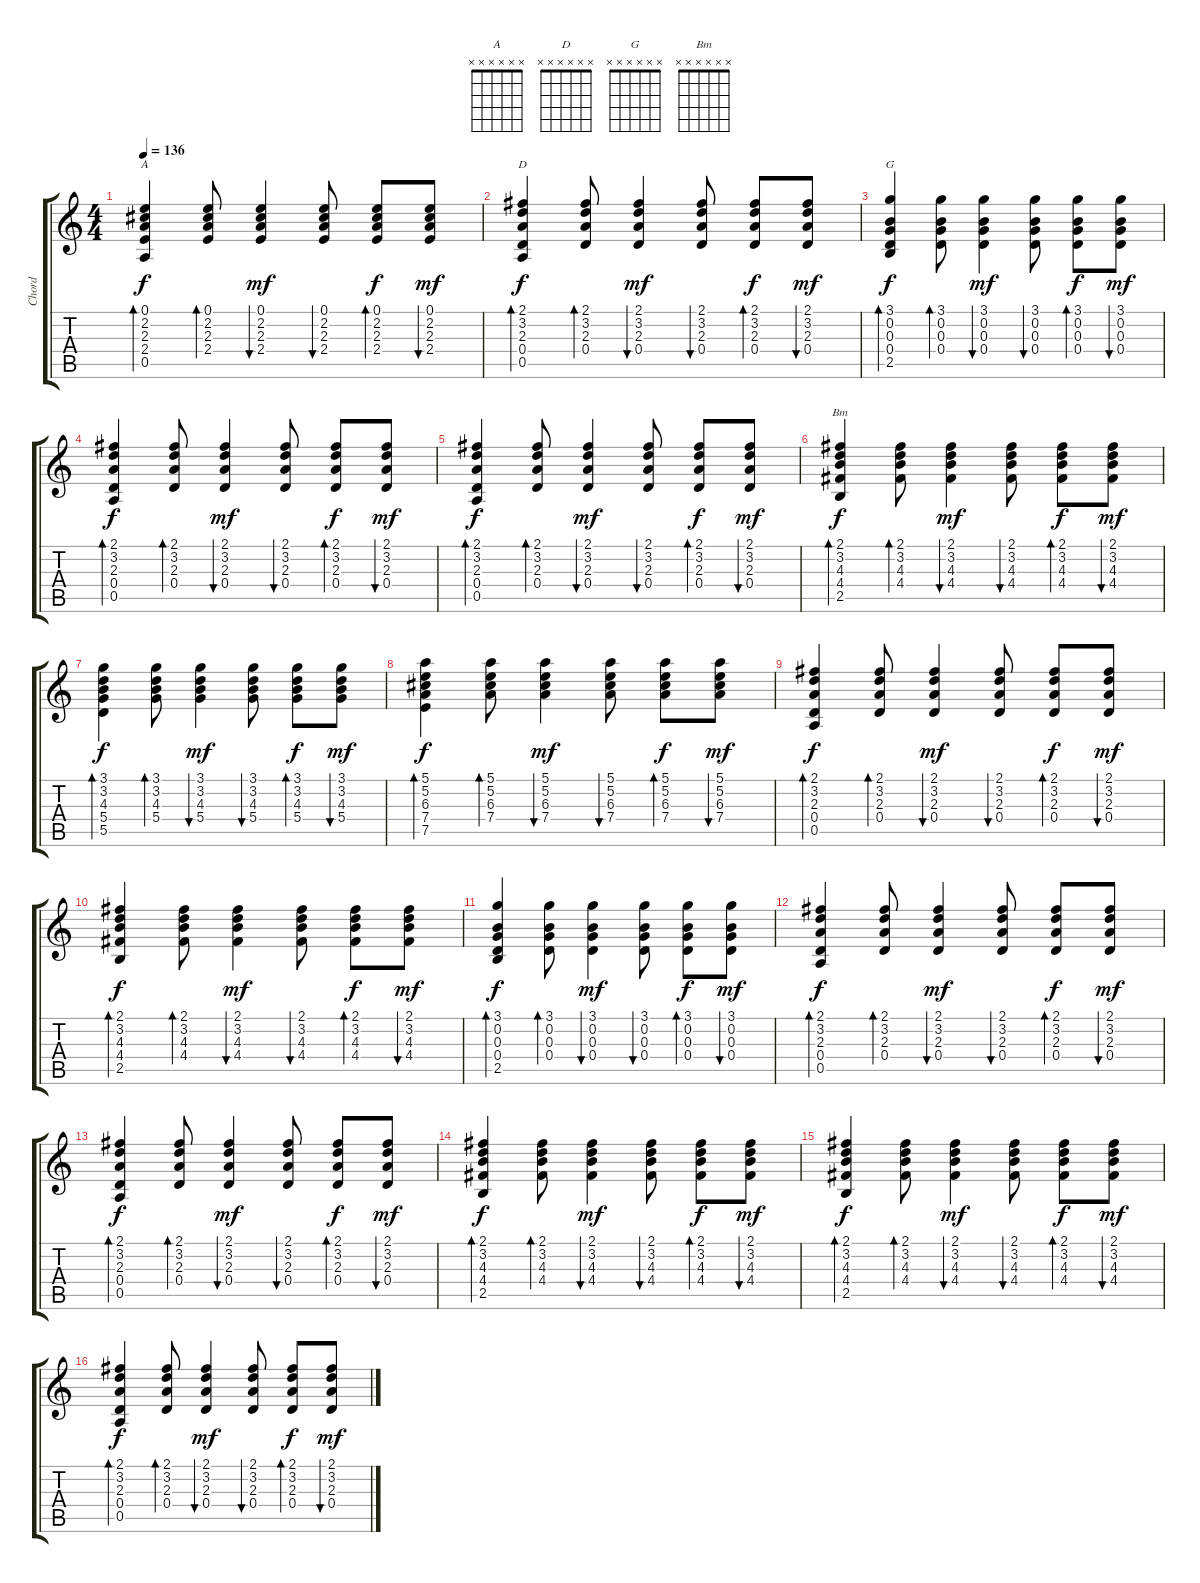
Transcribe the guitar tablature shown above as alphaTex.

\track ("Chord" "Chord") {instrument acousticguitarsteel}
\staff {score tabs}
\tuning (E4 B3 G3 D3 A2 E2) {hide}
\chord ("A" x x x x x x) {firstfret 0}
\chord ("D" x x x x x x) {firstfret 0}
\chord ("G" x x x x x x) {firstfret 0}
\chord ("Bm" x x x x x x) {firstfret 0}
\ts (4 4)
\tempo 136
\clef g2
\ks c
(0.1 2.2 2.3 2.4 0.5).4{bd 30 ch "A" dy f} (0.1 2.2 2.3 2.4).8{bd 30} (0.1 2.2 2.3 2.4).4{bu 30 dy mf} (0.1 2.2 2.3 2.4).8{bu 30} (0.1 2.2 2.3 2.4).8{bd 30 dy f} (0.1 2.2 2.3 2.4).8{bu 30 dy mf} |
(2.1 3.2 2.3 0.4 0.5).4{bd 30 ch "D" dy f} (2.1 3.2 2.3 0.4).8{bd 30} (2.1 3.2 2.3 0.4).4{bu 30 dy mf} (2.1 3.2 2.3 0.4).8{bu 30} (2.1 3.2 2.3 0.4).8{bd 30 dy f} (2.1 3.2 2.3 0.4).8{bu 30 dy mf} |
(3.1 0.2 0.3 0.4 2.5).4{bd 30 ch "G" dy f} (3.1 0.2 0.3 0.4).8{bd 30} (3.1 0.2 0.3 0.4).4{bu 30 dy mf} (3.1 0.2 0.3 0.4).8{bu 30} (3.1 0.2 0.3 0.4).8{bd 30 dy f} (3.1 0.2 0.3 0.4).8{bu 30 dy mf} |
(2.1 3.2 2.3 0.4 0.5).4{bd 30 dy f} (2.1 3.2 2.3 0.4).8{bd 30} (2.1 3.2 2.3 0.4).4{bu 30 dy mf} (2.1 3.2 2.3 0.4).8{bu 30} (2.1 3.2 2.3 0.4).8{bd 30 dy f} (2.1 3.2 2.3 0.4).8{bu 30 dy mf} |
(2.1 3.2 2.3 0.4 0.5).4{bd 30 dy f} (2.1 3.2 2.3 0.4).8{bd 30} (2.1 3.2 2.3 0.4).4{bu 30 dy mf} (2.1 3.2 2.3 0.4).8{bu 30} (2.1 3.2 2.3 0.4).8{bd 30 dy f} (2.1 3.2 2.3 0.4).8{bu 30 dy mf} |
(2.1 3.2 4.3 4.4 2.5).4{bd 30 ch "Bm" dy f} (2.1 3.2 4.3 4.4).8{bd 30} (2.1 3.2 4.3 4.4).4{bu 30 dy mf} (2.1 3.2 4.3 4.4).8{bu 30} (2.1 3.2 4.3 4.4).8{bd 30 dy f} (2.1 3.2 4.3 4.4).8{bu 30 dy mf} |
(3.1 3.2 4.3 5.4 5.5).4{bd 30 dy f} (3.1 3.2 4.3 5.4).8{bd 30} (3.1 3.2 4.3 5.4).4{bu 30 dy mf} (3.1 3.2 4.3 5.4).8{bu 30} (3.1 3.2 4.3 5.4).8{bd 30 dy f} (3.1 3.2 4.3 5.4).8{bu 30 dy mf} |
(5.1 5.2 6.3 7.4 7.5).4{bd 30 dy f} (5.1 5.2 6.3 7.4).8{bd 30} (5.1 5.2 6.3 7.4).4{bu 30 dy mf} (5.1 5.2 6.3 7.4).8{bu 30} (5.1 5.2 6.3 7.4).8{bd 30 dy f} (5.1 5.2 6.3 7.4).8{bu 30 dy mf} |
(2.1 3.2 2.3 0.4 0.5).4{bd 30 dy f} (2.1 3.2 2.3 0.4).8{bd 30} (2.1 3.2 2.3 0.4).4{bu 30 dy mf} (2.1 3.2 2.3 0.4).8{bu 30} (2.1 3.2 2.3 0.4).8{bd 30 dy f} (2.1 3.2 2.3 0.4).8{bu 30 dy mf} |
(2.1 3.2 4.3 4.4 2.5).4{bd 30 dy f} (2.1 3.2 4.3 4.4).8{bd 30} (2.1 3.2 4.3 4.4).4{bu 30 dy mf} (2.1 3.2 4.3 4.4).8{bu 30} (2.1 3.2 4.3 4.4).8{bd 30 dy f} (2.1 3.2 4.3 4.4).8{bu 30 dy mf} |
(3.1 0.2 0.3 0.4 2.5).4{bd 30 dy f} (3.1 0.2 0.3 0.4).8{bd 30} (3.1 0.2 0.3 0.4).4{bu 30 dy mf} (3.1 0.2 0.3 0.4).8{bu 30} (3.1 0.2 0.3 0.4).8{bd 30 dy f} (3.1 0.2 0.3 0.4).8{bu 30 dy mf} |
(2.1 3.2 2.3 0.4 0.5).4{bd 30 dy f} (2.1 3.2 2.3 0.4).8{bd 30} (2.1 3.2 2.3 0.4).4{bu 30 dy mf} (2.1 3.2 2.3 0.4).8{bu 30} (2.1 3.2 2.3 0.4).8{bd 30 dy f} (2.1 3.2 2.3 0.4).8{bu 30 dy mf} |
(2.1 3.2 2.3 0.4 0.5).4{bd 30 dy f} (2.1 3.2 2.3 0.4).8{bd 30} (2.1 3.2 2.3 0.4).4{bu 30 dy mf} (2.1 3.2 2.3 0.4).8{bu 30} (2.1 3.2 2.3 0.4).8{bd 30 dy f} (2.1 3.2 2.3 0.4).8{bu 30 dy mf} |
(2.1 3.2 4.3 4.4 2.5).4{bd 30 dy f} (2.1 3.2 4.3 4.4).8{bd 30} (2.1 3.2 4.3 4.4).4{bu 30 dy mf} (2.1 3.2 4.3 4.4).8{bu 30} (2.1 3.2 4.3 4.4).8{bd 30 dy f} (2.1 3.2 4.3 4.4).8{bu 30 dy mf} |
(2.1 3.2 4.3 4.4 2.5).4{bd 30 dy f} (2.1 3.2 4.3 4.4).8{bd 30} (2.1 3.2 4.3 4.4).4{bu 30 dy mf} (2.1 3.2 4.3 4.4).8{bu 30} (2.1 3.2 4.3 4.4).8{bd 30 dy f} (2.1 3.2 4.3 4.4).8{bu 30 dy mf} |
(2.1 3.2 2.3 0.4 0.5).4{bd 30 dy f} (2.1 3.2 2.3 0.4).8{bd 30} (2.1 3.2 2.3 0.4).4{bu 30 dy mf} (2.1 3.2 2.3 0.4).8{bu 30} (2.1 3.2 2.3 0.4).8{bd 30 dy f} (2.1 3.2 2.3 0.4).8{bu 30 dy mf}
